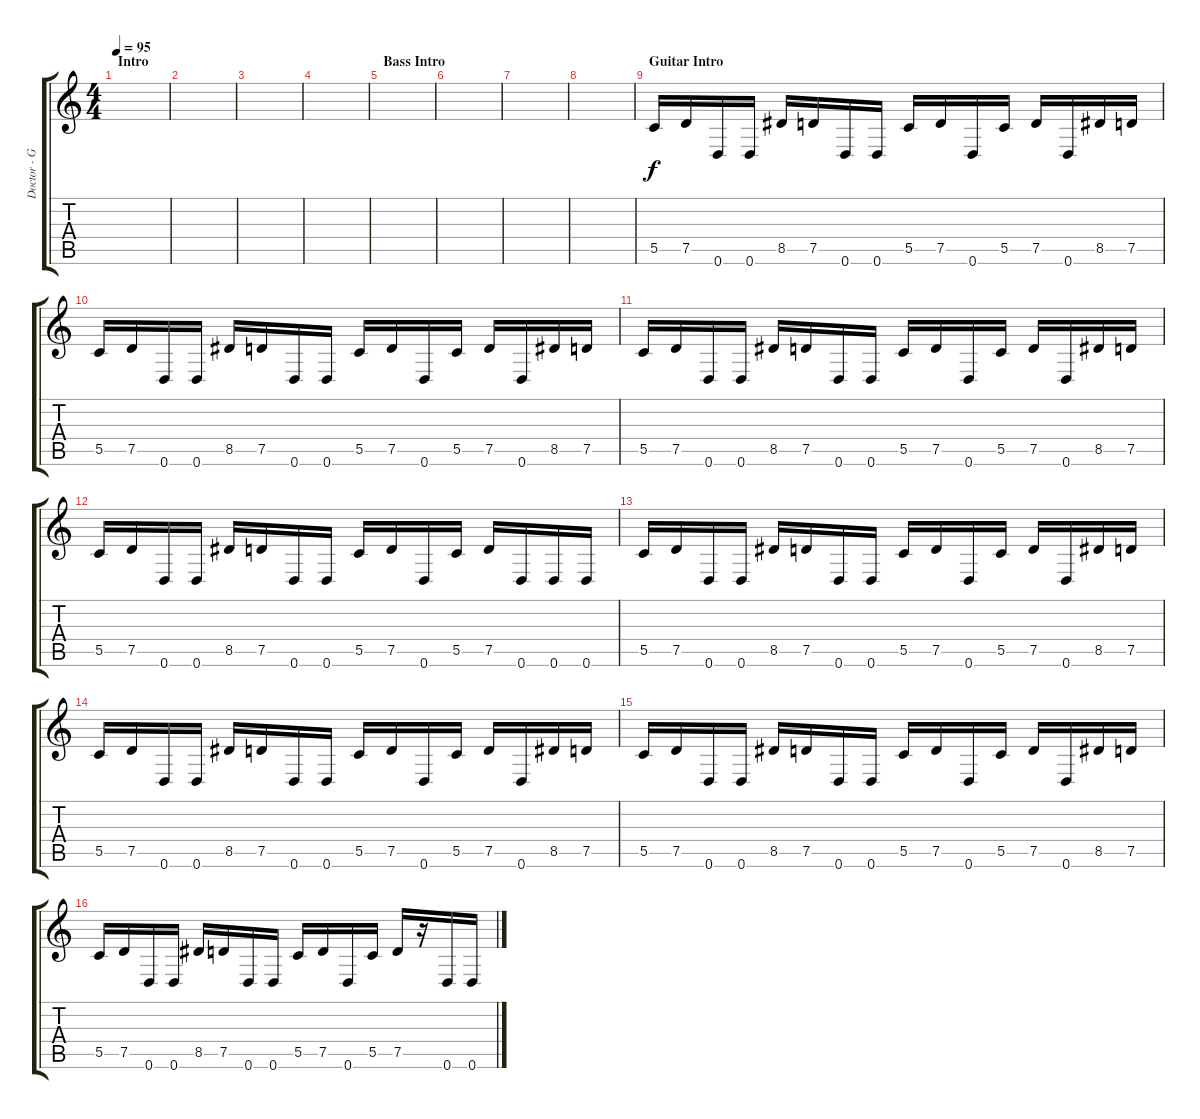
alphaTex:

\track ("Doctor - Guitar 1" "Doctor - G") {instrument distortionguitar}
\staff {score tabs}
\tuning (D4 A3 F3 C3 G2 D2) {hide}
\ts (4 4)
\section ("" "Intro")
\tempo 95
\clef g2
\ks c
|
|
|
|
\section ("" "Bass Intro")
|
|
|
|
\section ("" "Guitar Intro")
5.5.16 7.5.16 0.6.16 0.6.16 8.5.16 7.5.16 0.6.16 0.6.16 5.5.16 7.5.16 0.6.16 5.5.16 7.5.16 0.6.16 8.5.16 7.5.16 |
5.5.16 7.5.16 0.6.16 0.6.16 8.5.16 7.5.16 0.6.16 0.6.16 5.5.16 7.5.16 0.6.16 5.5.16 7.5.16 0.6.16 8.5.16 7.5.16 |
5.5.16 7.5.16 0.6.16 0.6.16 8.5.16 7.5.16 0.6.16 0.6.16 5.5.16 7.5.16 0.6.16 5.5.16 7.5.16 0.6.16 8.5.16 7.5.16 |
5.5.16 7.5.16 0.6.16 0.6.16 8.5.16 7.5.16 0.6.16 0.6.16 5.5.16 7.5.16 0.6.16 5.5.16 7.5.16 0.6.16 0.6.16 0.6.16 |
5.5.16 7.5.16 0.6.16 0.6.16 8.5.16 7.5.16 0.6.16 0.6.16 5.5.16 7.5.16 0.6.16 5.5.16 7.5.16 0.6.16 8.5.16 7.5.16 |
5.5.16 7.5.16 0.6.16 0.6.16 8.5.16 7.5.16 0.6.16 0.6.16 5.5.16 7.5.16 0.6.16 5.5.16 7.5.16 0.6.16 8.5.16 7.5.16 |
5.5.16 7.5.16 0.6.16 0.6.16 8.5.16 7.5.16 0.6.16 0.6.16 5.5.16 7.5.16 0.6.16 5.5.16 7.5.16 0.6.16 8.5.16 7.5.16 |
5.5.16 7.5.16 0.6.16 0.6.16 8.5.16 7.5.16 0.6.16 0.6.16 5.5.16 7.5.16 0.6.16 5.5.16 7.5.16 r.16 0.6.16 0.6.16
